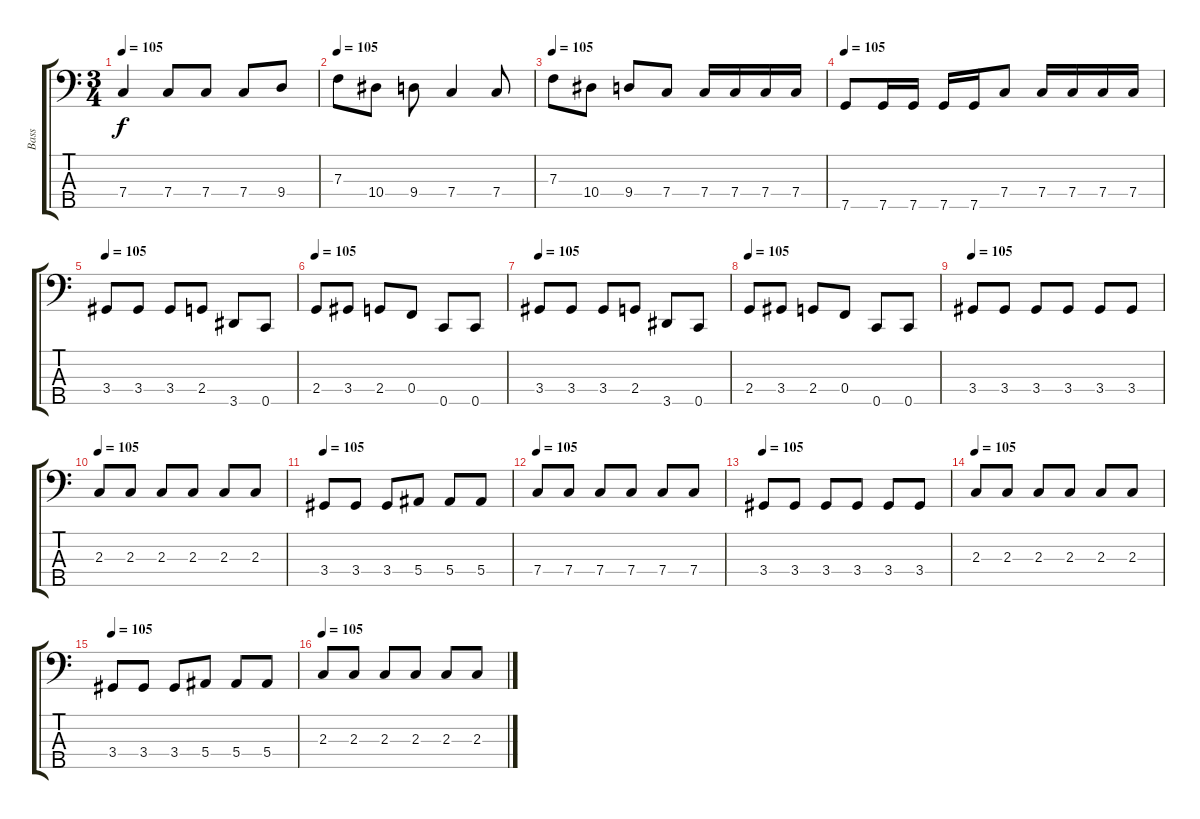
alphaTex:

\track ("Bass" "Bass") {instrument electricbassfinger}
\staff {score tabs}
\tuning (Ab2 Eb2 Bb1 F1 C1) {hide}
\ts (3 4)
\tempo 105
\clef f4
\ks c
7.4.4{dy f} 7.4.8 7.4.8 7.4.8 9.4.8 |
\tempo 105
7.3.8 10.4.8 9.4.8 7.4.4 7.4.8 |
\tempo 105
7.3.8 10.4.8 9.4.8 7.4.8 7.4.16 7.4.16 7.4.16 7.4.16 |
\tempo 105
7.5.8 7.5.16 7.5.16 7.5.16 7.5.16 7.4.8 7.4.16 7.4.16 7.4.16 7.4.16 |
\tempo 105
3.4.8 3.4.8 3.4.8 2.4.8 3.5.8 0.5.8 |
\tempo 105
2.4.8 3.4.8 2.4.8 0.4.8 0.5.8 0.5.8 |
\tempo 105
3.4.8 3.4.8 3.4.8 2.4.8 3.5.8 0.5.8 |
\tempo 105
2.4.8 3.4.8 2.4.8 0.4.8 0.5.8 0.5.8 |
\tempo 105
3.4.8 3.4.8 3.4.8 3.4.8 3.4.8 3.4.8 |
\tempo 105
2.3.8 2.3.8 2.3.8 2.3.8 2.3.8 2.3.8 |
\tempo 105
3.4.8 3.4.8 3.4.8 5.4.8 5.4.8 5.4.8 |
\tempo 105
7.4.8 7.4.8 7.4.8 7.4.8 7.4.8 7.4.8 |
\tempo 105
3.4.8 3.4.8 3.4.8 3.4.8 3.4.8 3.4.8 |
\tempo 105
2.3.8 2.3.8 2.3.8 2.3.8 2.3.8 2.3.8 |
\tempo 105
3.4.8 3.4.8 3.4.8 5.4.8 5.4.8 5.4.8 |
\tempo 105
2.3.8 2.3.8 2.3.8 2.3.8 2.3.8 2.3.8
